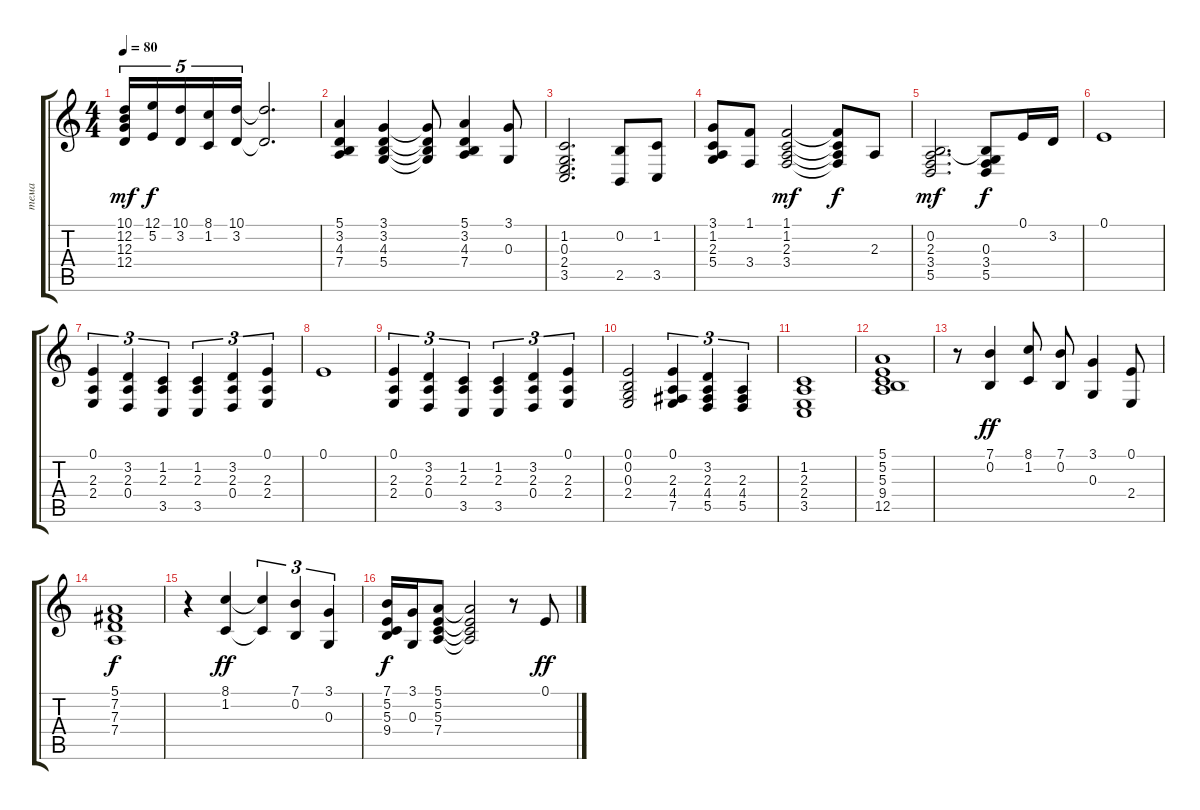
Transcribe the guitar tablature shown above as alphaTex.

\track ("тема" "тема") {instrument accordion}
\staff {score tabs}
\tuning (E4 B3 G3 D3 A2 E2) {hide}
\ts (4 4)
\tempo 80
\clef g2
\ks aminor
(10.1 12.2 12.3 12.4).16{tu (5 4) dy mf} (12.1 5.2).16{tu (5 4) dy f} (10.1 3.2).16{tu (5 4)} (8.1 1.2).16{tu (5 4)} (10.1 3.2).16{tu (5 4)} (10.1{t} 3.2{t}).2{d} |
(5.1 3.2 4.3 7.4).4 (3.1 3.2 4.3 5.4).4 (3.1{t} 3.2{t} 4.3{t} 5.4{t}).8 (5.1 3.2 4.3 7.4).4 (3.1 0.3).8 |
(1.2 0.3 2.4 3.5).2{d} (0.2 2.5).8 (1.2 3.5).8 |
(3.1 1.2 2.3 5.4).8 (1.1 3.4).8 (1.1 1.2 2.3 3.4).2{dy mf} (1.1{t} 1.2{t} 2.3{t} 3.4{t}).8{dy f} 2.3.8 |
(0.2 2.3 3.4 5.5).2{d dy mf} (0.2{t} 0.3 3.4 5.5).8{dy f} 0.1.16 3.2.16 |
0.1.1 |
(0.1 2.3 2.4).4{tu (3 2)} (3.2 2.3 0.4).4{tu (3 2)} (1.2 2.3 3.5).4{tu (3 2)} (1.2 2.3 3.5).4{tu (3 2)} (3.2 2.3 0.4).4{tu (3 2)} (0.1 2.3 2.4).4{tu (3 2)} |
0.1.1 |
(0.1 2.3 2.4).4{tu (3 2)} (3.2 2.3 0.4).4{tu (3 2)} (1.2 2.3 3.5).4{tu (3 2)} (1.2 2.3 3.5).4{tu (3 2)} (3.2 2.3 0.4).4{tu (3 2)} (0.1 2.3 2.4).4{tu (3 2)} |
(0.1 0.2 0.3 2.4).2 (0.1 2.3 4.4 7.5).4{tu (3 2)} (3.2 2.3 4.4 5.5).4{tu (3 2)} (2.3 4.4 5.5).4{tu (3 2)} |
(1.2 2.3 2.4 3.5).1 |
(5.1 5.2 5.3 9.4 12.5).1 |
r.8 (7.1 0.2).4{dy ff} (8.1 1.2).8 (7.1 0.2).8 (3.1 0.3).4 (0.1 2.4).8 |
(5.1 7.2 7.3 7.4).1{dy f} |
r.4 (8.1 1.2).4{dy ff} (8.1{t} 1.2{t}).4{tu (3 2)} (7.1 0.2).4{tu (3 2)} (3.1 0.3).4{tu (3 2)} |
(7.1 5.2 5.3 9.4).16{dy f} (3.1 0.3).16 (5.1 5.2 5.3 7.4).8 (5.1{t} 5.2{t} 5.3{t} 7.4{t}).2 r.8 0.1.8{dy ff}
